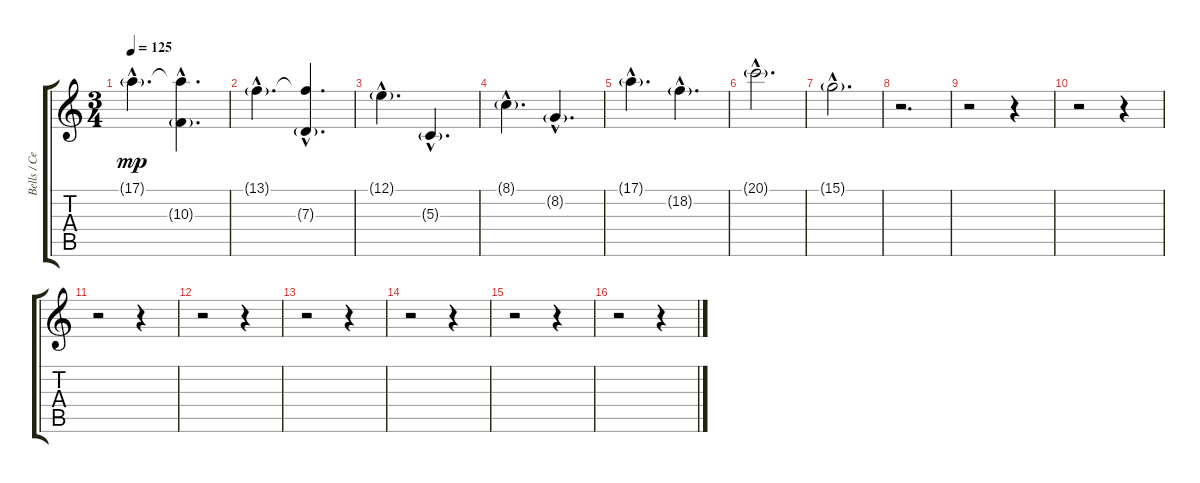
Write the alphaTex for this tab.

\track ("Bells / Celesta" "Bells / Ce") {instrument tubularbells}
\staff {score tabs}
\tuning (E4 B3 G3 D3 A2 E2) {hide}
\ts (3 4)
\tempo 125
\clef g2
\ks c
17.1{g hac}.4{d dy mp volume 12 instrument celesta} (17.1{hac t} 10.3{g hac}).4{d} |
13.1{g hac}.4{d} (13.1{hac t} 7.3{g hac}).4{d} |
12.1{g hac}.4{d} 5.3{g hac}.4{d} |
8.1{g hac}.4{d} 8.2{g hac}.4{d} |
17.1{g hac}.4{d} 18.2{g hac}.4{d} |
20.1{g hac}.2{d} |
15.1{g hac}.2{d} |
r.2{d instrument tubularbells} |
r.2 r.4 |
r.2 r.4 |
r.2 r.4 |
r.2 r.4 |
r.2 r.4 |
r.2 r.4 |
r.2 r.4 |
r.2 r.4
